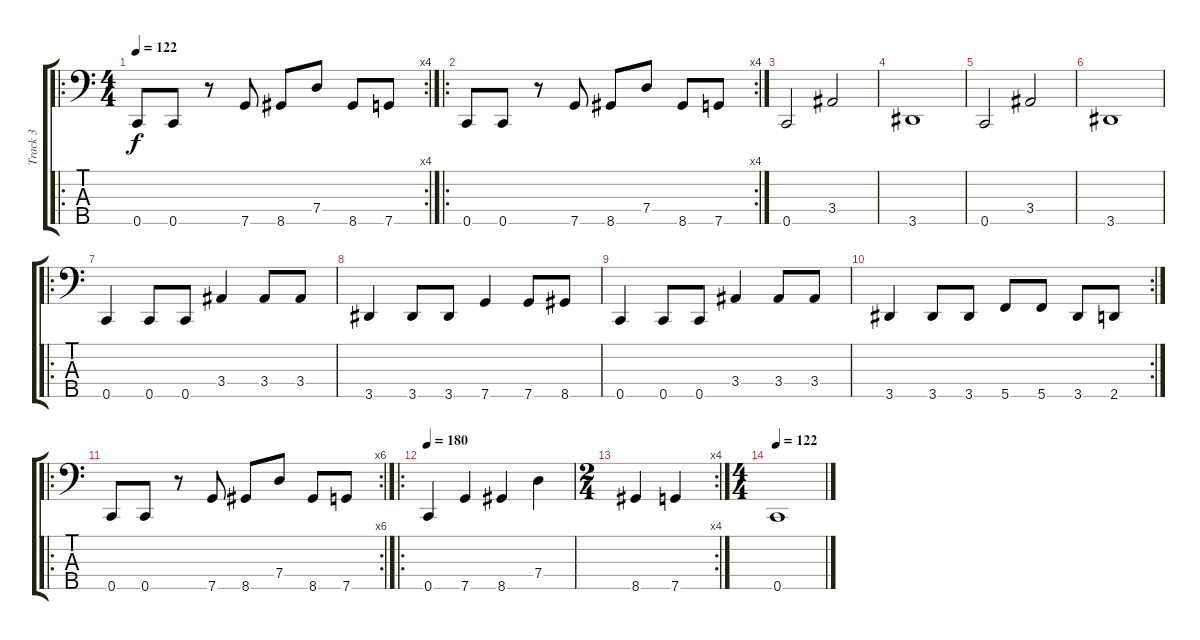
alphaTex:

\track ("Track 3" "Track 3") {instrument electricbassfinger}
\staff {score tabs}
\tuning (A2 F2 C2 G1 C1) {hide}
\ro
\rc 4
\ts (4 4)
\tempo 122
\clef f4
\ks c
0.5.8{dy f} 0.5.8 r.8 7.5.8 8.5.8 7.4.8 8.5.8 7.5.8 |
\ro
\rc 4
0.5.8 0.5.8 r.8 7.5.8 8.5.8 7.4.8 8.5.8 7.5.8 |
0.5.2 3.4.2 |
3.5.1 |
0.5.2 3.4.2 |
3.5.1 |
\ro
0.5.4 0.5.8 0.5.8 3.4.4 3.4.8 3.4.8 |
3.5.4 3.5.8 3.5.8 7.5.4 7.5.8 8.5.8 |
0.5.4 0.5.8 0.5.8 3.4.4 3.4.8 3.4.8 |
\rc 2
3.5.4 3.5.8 3.5.8 5.5.8 5.5.8 3.5.8 2.5.8 |
\ro
\rc 6
0.5.8 0.5.8 r.8 7.5.8 8.5.8 7.4.8 8.5.8 7.5.8 |
\ro
\tempo 180
0.5.4 7.5.4 8.5.4 7.4.4 |
\rc 4
\ts (2 4)
8.5.4 7.5.4 |
\ts (4 4)
\tempo 122
0.5.1
